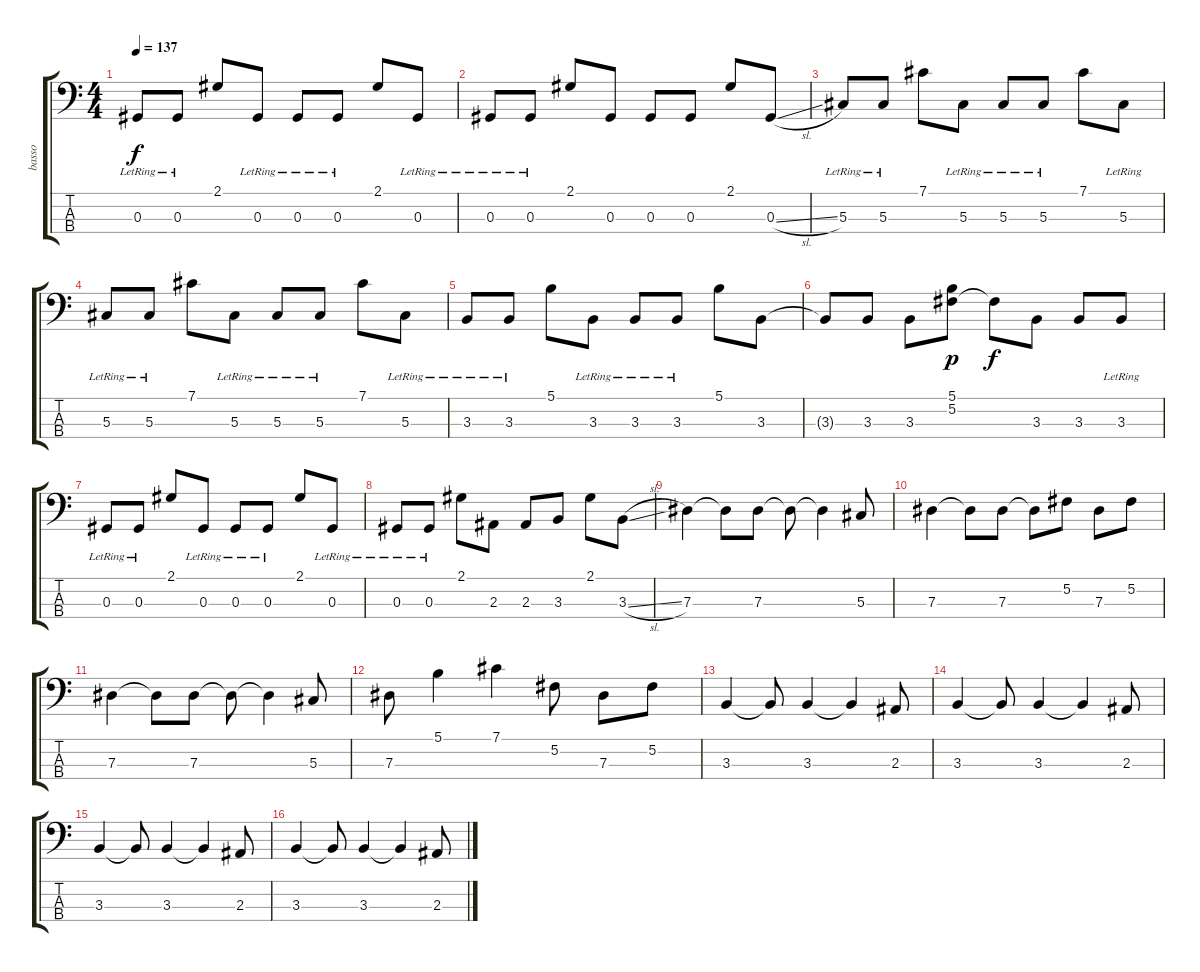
\track ("basso" "basso") {instrument electricbassfinger}
\staff {score tabs}
\tuning (Gb2 Db2 Ab1 Eb1) {hide}
\ts (4 4)
\tempo 137
\clef f4
\ks c
0.3{lr}.8{dy f} 0.3{lr}.8 2.1.8 0.3{lr}.8 0.3{lr}.8 0.3{lr}.8 2.1.8 0.3{lr}.8 |
0.3{lr}.8 0.3{lr}.8 2.1.8 0.3.8 0.3.8 0.3.8 2.1.8 0.3{sl}.8 |
5.3{lr}.8 5.3{lr}.8 7.1.8 5.3{lr}.8 5.3{lr}.8 5.3{lr}.8 7.1.8 5.3{lr}.8 |
5.3{lr}.8 5.3{lr}.8 7.1.8 5.3{lr}.8 5.3{lr}.8 5.3{lr}.8 7.1.8 5.3{lr}.8 |
3.3{lr}.8 3.3{lr}.8 5.1.8 3.3{lr}.8 3.3{lr}.8 3.3{lr}.8 5.1.8 3.3.8 |
3.3{t}.8 3.3.8 3.3.8 (5.1 5.2).8{dy p} 5.2{t}.8{dy f} 3.3.8 3.3.8 3.3{lr}.8 |
0.3{lr}.8 0.3{lr}.8 2.1.8 0.3{lr}.8 0.3{lr}.8 0.3{lr}.8 2.1.8 0.3{lr}.8 |
0.3{lr}.8 0.3{lr}.8 2.1.8 2.3.8 2.3.8 3.3.8 2.1.8 3.3{sl}.8 |
7.3.4{volume 16 instrument slapbass1} 7.3{t}.8 7.3.8 7.3{t}.8 7.3{t}.4 5.3.8 |
7.3.4 7.3{t}.8 7.3.8 7.3{t}.8 5.2.8 7.3.8 5.2.8 |
7.3.4 7.3{t}.8 7.3.8 7.3{t}.8 7.3{t}.4 5.3.8 |
7.3.8 5.1.4 7.1.4 5.2.8 7.3.8 5.2.8 |
3.3.4 3.3{t}.8 3.3.4 3.3{t}.4 2.3.8 |
3.3.4 3.3{t}.8 3.3.4 3.3{t}.4 2.3.8 |
3.3.4 3.3{t}.8 3.3.4 3.3{t}.4 2.3.8 |
3.3.4 3.3{t}.8 3.3.4 3.3{t}.4 2.3.8
